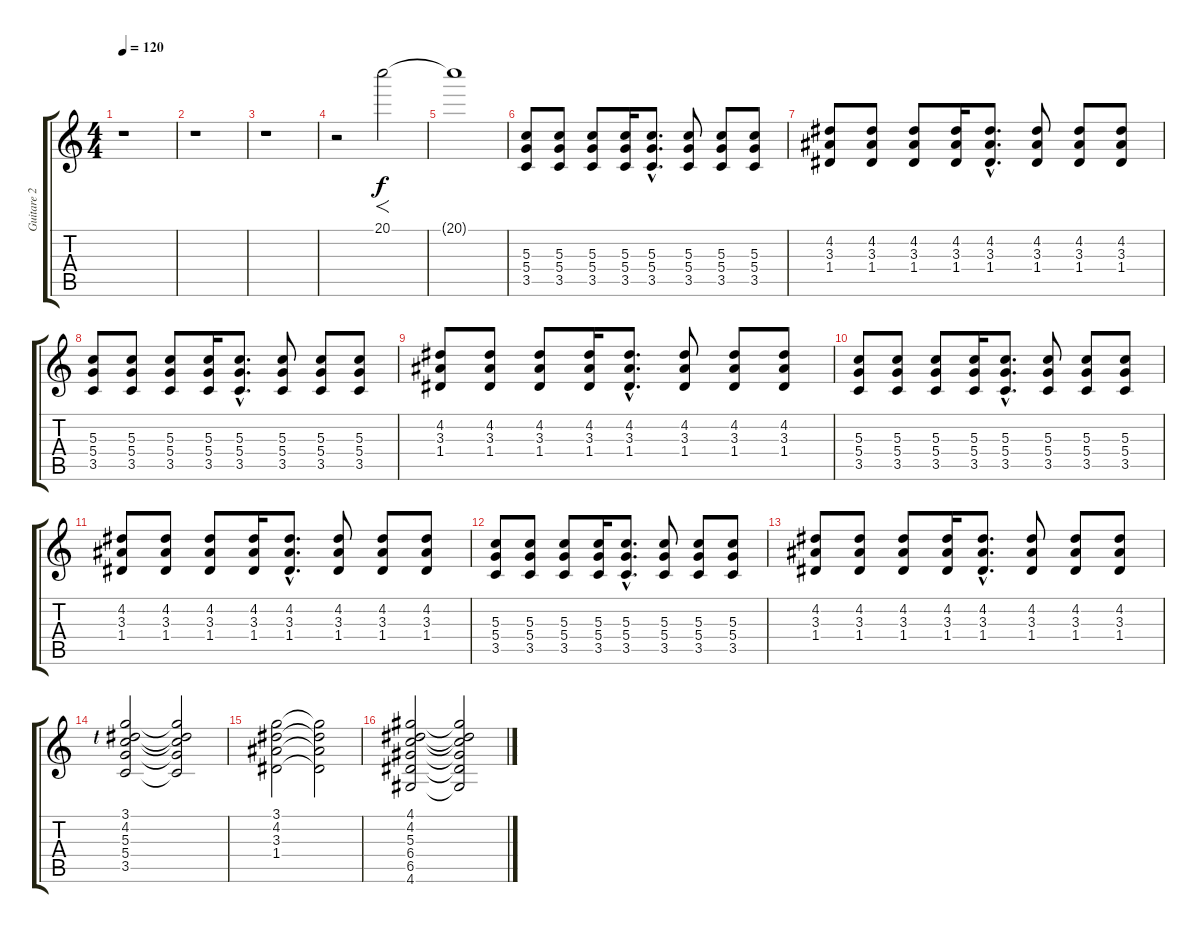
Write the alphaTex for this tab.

\track ("Guitare 2" "Guitare 2") {instrument distortionguitar}
\staff {score tabs}
\tuning (E4 B3 G3 D3 A2 E2) {hide}
\ts (4 4)
\tempo 120
\clef g2
\ks c
r.1{dy f} |
r.1 |
r.1 |
r.2 20.1.2{f} |
20.1{t}.1 |
(5.3 5.4 3.5).8 (5.3 5.4 3.5).8 (5.3 5.4 3.5).8 (5.3 5.4 3.5).16 (5.3{hac} 5.4{hac} 3.5{hac}).8{d} (5.3 5.4 3.5).8 (5.3 5.4 3.5).8 (5.3 5.4 3.5).8 |
(4.2 3.3 1.4).8 (4.2 3.3 1.4).8 (4.2 3.3 1.4).8 (4.2 3.3 1.4).16 (4.2{hac} 3.3{hac} 1.4{hac}).8{d} (4.2 3.3 1.4).8 (4.2 3.3 1.4).8 (4.2 3.3 1.4).8 |
(5.3 5.4 3.5).8 (5.3 5.4 3.5).8 (5.3 5.4 3.5).8 (5.3 5.4 3.5).16 (5.3{hac} 5.4{hac} 3.5{hac}).8{d} (5.3 5.4 3.5).8 (5.3 5.4 3.5).8 (5.3 5.4 3.5).8 |
(4.2 3.3 1.4).8 (4.2 3.3 1.4).8 (4.2 3.3 1.4).8 (4.2 3.3 1.4).16 (4.2{hac} 3.3{hac} 1.4{hac}).8{d} (4.2 3.3 1.4).8 (4.2 3.3 1.4).8 (4.2 3.3 1.4).8 |
(5.3 5.4 3.5).8 (5.3 5.4 3.5).8 (5.3 5.4 3.5).8 (5.3 5.4 3.5).16 (5.3{hac} 5.4{hac} 3.5{hac}).8{d} (5.3 5.4 3.5).8 (5.3 5.4 3.5).8 (5.3 5.4 3.5).8 |
(4.2 3.3 1.4).8 (4.2 3.3 1.4).8 (4.2 3.3 1.4).8 (4.2 3.3 1.4).16 (4.2{hac} 3.3{hac} 1.4{hac}).8{d} (4.2 3.3 1.4).8 (4.2 3.3 1.4).8 (4.2 3.3 1.4).8 |
(5.3 5.4 3.5).8 (5.3 5.4 3.5).8 (5.3 5.4 3.5).8 (5.3 5.4 3.5).16 (5.3{hac} 5.4{hac} 3.5{hac}).8{d} (5.3 5.4 3.5).8 (5.3 5.4 3.5).8 (5.3 5.4 3.5).8 |
(4.2 3.3 1.4).8 (4.2 3.3 1.4).8 (4.2 3.3 1.4).8 (4.2 3.3 1.4).16 (4.2{hac} 3.3{hac} 1.4{hac}).8{d} (4.2 3.3 1.4).8 (4.2 3.3 1.4).8 (4.2 3.3 1.4).8 |
(3.1 4.2{lf 1} 5.3 5.4 3.5).2 (3.1{t} 4.2{t} 5.3{t} 5.4{t} 3.5{t}).2 |
(3.1 4.2 3.3 1.4).2 (3.1{t} 4.2{t} 3.3{t} 1.4{t}).2 |
(4.1 4.2 5.3 6.4 6.5 4.6).2 (4.1{t} 4.2{t} 5.3{t} 6.4{t} 6.5{t} 4.6{t}).2
